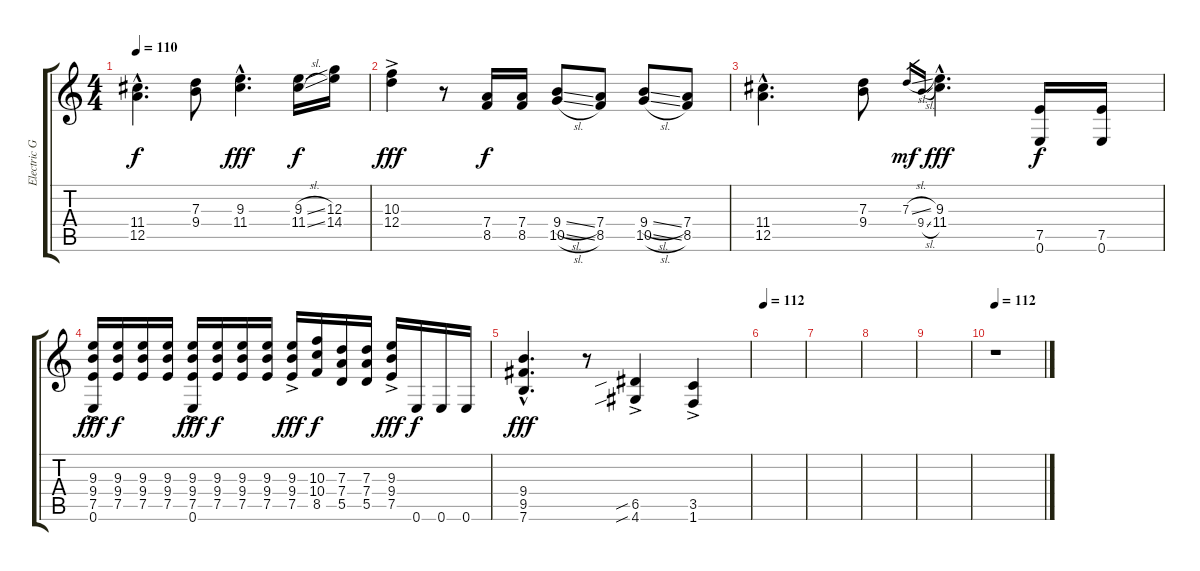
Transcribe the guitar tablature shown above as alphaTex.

\track ("Electric Guitar 3" "Electric G") {instrument distortionguitar}
\staff {score tabs}
\tuning (E4 B3 G3 D3 A2 E2) {hide}
\ts (4 4)
\tempo 110
\clef g2
\ks c
(11.4{hac} 12.5{hac}).4{d dy f} (7.3 9.4).8 (9.3{hac} 11.4{hac}).4{d dy fff} (9.3{sl} 11.4{sl}).16{dy f} (12.3 14.4).16 |
(10.3{ac} 12.4{ac}).4{dy fff} r.8 (7.4 8.5).16{dy f} (7.4 8.5).16 (9.4{sl} 10.5{sl}).8 (7.4 8.5).8 (9.4{sl} 10.5{sl}).8 (7.4 8.5).8 |
(11.4{hac} 12.5{hac}).4{d} (7.3 9.4).8 7.3{sl}.16{gr dy mf} 9.4{sl}.16{gr} (9.3{hac} 11.4{hac}).4{d dy fff} (7.5 0.6).16{dy f} (7.5 0.6).16 |
(9.3{ac} 9.4{ac} 7.5{ac} 0.6{ac}).16{dy fff} (9.3 9.4 7.5).16{dy f} (9.3 9.4 7.5).16 (9.3 9.4 7.5).16 (9.3{ac} 9.4{ac} 7.5{ac} 0.6{ac}).16{dy fff} (9.3 9.4 7.5).16{dy f} (9.3 9.4 7.5).16 (9.3 9.4 7.5).16 (9.3{ac} 9.4{ac} 7.5{ac}).16{dy fff} (10.3 10.4 8.5).16{dy f} (7.3 7.4 5.5).16 (7.3 7.4 5.5).16 (9.3{ac} 9.4{ac} 7.5{ac}).16{dy fff} 0.6.16{dy f} 0.6.16 0.6.16 |
(9.4{hac} 9.5{hac} 7.6{hac}).4{d dy fff} r.8 (6.5{sib ac} 4.6{sib ac}).4 (3.5{ac} 1.6{ac}).4 |
\tempo 112
|
|
|
|
\tempo 112
r.1
